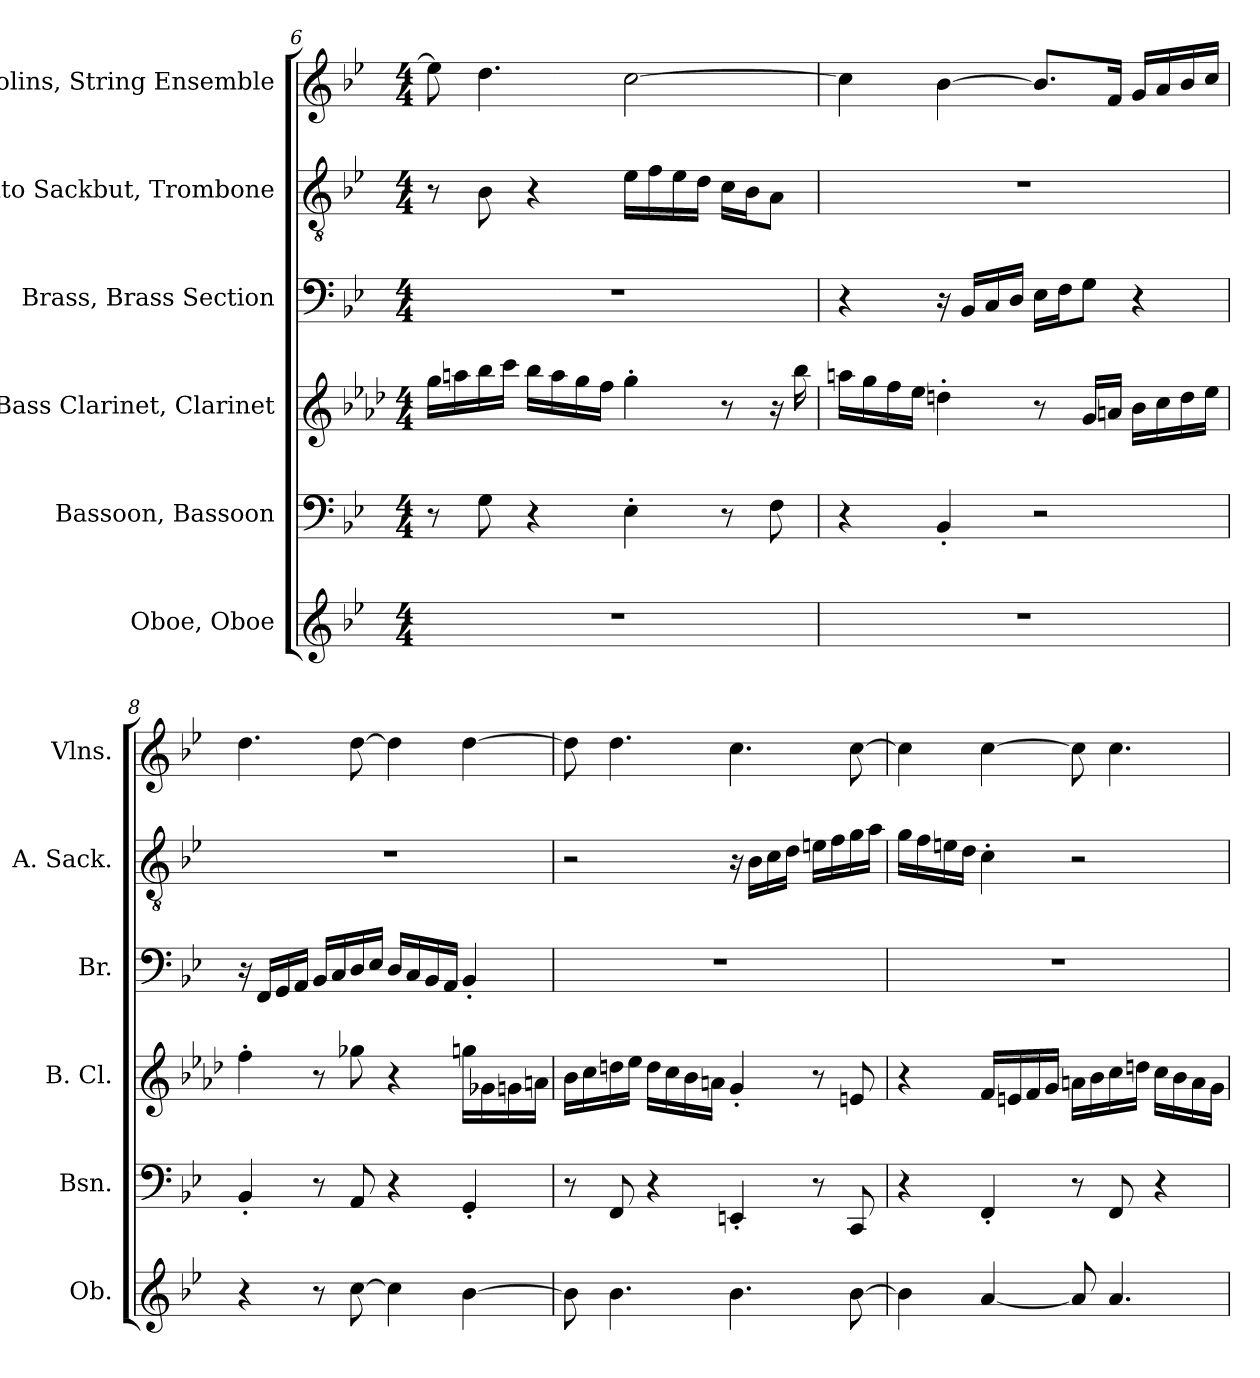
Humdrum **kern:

**kern	**kern	**kern	**kern	**kern	**kern
*part6	*part5	*part4	*part3	*part2	*part1
*staff6	*staff5	*staff4	*staff3	*staff2	*staff1
*I"Oboe, Oboe	*I"Bassoon, Bassoon	*I"Bass Clarinet, Clarinet	*I"Brass, Brass Section	*I"Alto Sackbut, Trombone	*I"Violins, String Ensemble
*I'Ob.	*I'Bsn.	*I'B. Cl.	*I'Br.	*I'A. Sack.	*I'Vlns.
*clefG2	*clefF4	*clefG2	*clefF4	*clefGv2	*clefG2
*	*	*ITrd8c14	*	*	*
*k[b-e-]	*k[b-e-]	*k[b-e-a-d-]	*k[b-e-]	*k[b-e-]	*k[b-e-]
*M4/4	*M4/4	*M4/4	*M4/4	*M4/4	*M4/4
=6	=6	=6	=6	=6	=6
1r	8r	16g\LL	1r	8r	8ee-\]
.	.	16an\	.	.	.
.	8G\	16b-\	.	8B-\	4.dd\
.	.	16cc\JJ	.	.	.
.	4r	16b-\LL	.	4r	.
.	.	16a\	.	.	.
.	.	16g\	.	.	.
.	.	16f\JJ	.	.	.
.	4E-'\	4g'\	.	16e-\LL	[2cc\
.	.	.	.	16f\	.
.	.	.	.	16e-\	.
.	.	.	.	16d\JJ	.
.	8r	8r	.	16c\LL	.
.	.	.	.	16B-\J	.
.	8F\	16r	.	8A\J	.
.	.	16b-\	.	.	.
!!LO:LB:g=z
=7	=7	=7	=7	=7	=7
1r	4r	16an\LL	4r	1r	4cc\]
.	.	16g\	.	.	.
.	.	16f\	.	.	.
.	.	16e-\JJ	.	.	.
.	4BB-'/	4dn'\	16r	.	[4b-\
.	.	.	16BB-/LL	.	.
.	.	.	16C/	.	.
.	.	.	16D/JJ	.	.
.	2r	8r	16E-\LL	.	8.b-/L]
.	.	.	16F\J	.	.
.	.	16G/LL	8G\J	.	.
.	.	16An/JJ	.	.	16f/Jk
.	.	16B-\LL	4r	.	16g/LL
.	.	16c\	.	.	16a/
.	.	16d\	.	.	16b-/
.	.	16e-\JJ	.	.	16cc/JJ
=8	=8	=8	=8	=8	=8
4r	4BB-'/	4f'\	16r	1r	4.dd\
.	.	.	16FF/LL	.	.
.	.	.	16GG/	.	.
.	.	.	16AA/JJ	.	.
8r	8r	8r	16BB-/LL	.	.
.	.	.	16C/	.	.
[8cc\	8AA/	8g-X\	16D/	.	[8dd\
.	.	.	16E-/JJ	.	.
4cc\]	4r	4r	16D/LL	.	4dd\]
.	.	.	16C/	.	.
.	.	.	16BB-/	.	.
.	.	.	16AA/JJ	.	.
[4b-\	4GG'/	16gn\LL	4BB-'/	.	[4dd\
.	.	16G-X\	.	.	.
.	.	16Gn\	.	.	.
.	.	16An\JJ	.	.	.
!!LO:PB:g=z
=9	=9	=9	=9	=9	=9
8b-\]	8r	16B-\LL	1r	2r	8dd\]
.	.	16c\	.	.	.
4.b-\	8FF/	16dn\	.	.	4.dd\
.	.	16e-\JJ	.	.	.
.	4r	16d\LL	.	.	.
.	.	16c\	.	.	.
.	.	16B-\	.	.	.
.	.	16An\JJ	.	.	.
4.b-\	4EEn'/	4G'/	.	16r	4.cc\
.	.	.	.	16B-\LL	.
.	.	.	.	16c\	.
.	.	.	.	16d\JJ	.
.	8r	8r	.	16en\LL	.
.	.	.	.	16f\	.
[8b-\	8CC/	8En/	.	16g\	[8cc\
.	.	.	.	16a\JJ	.
=10	=10	=10	=10	=10	=10
4b-\]	4r	4r	1r	16g\LL	4cc\]
.	.	.	.	16f\	.
.	.	.	.	16en\	.
.	.	.	.	16d\JJ	.
[4a/	4FF'/	16F/LL	.	4c'\	[4cc\
.	.	16En/	.	.	.
.	.	16F/	.	.	.
.	.	16G/JJ	.	.	.
8a/]	8r	16An\LL	.	2r	8cc\]
.	.	16B-\	.	.	.
4.a/	8FF/	16c\	.	.	4.cc\
.	.	16dn\JJ	.	.	.
.	4r	16c\LL	.	.	.
.	.	16B-\	.	.	.
.	.	16A\	.	.	.
.	.	16G\JJ	.	.	.
=	=	=	=	=	=
*-	*-	*-	*-	*-	*-
